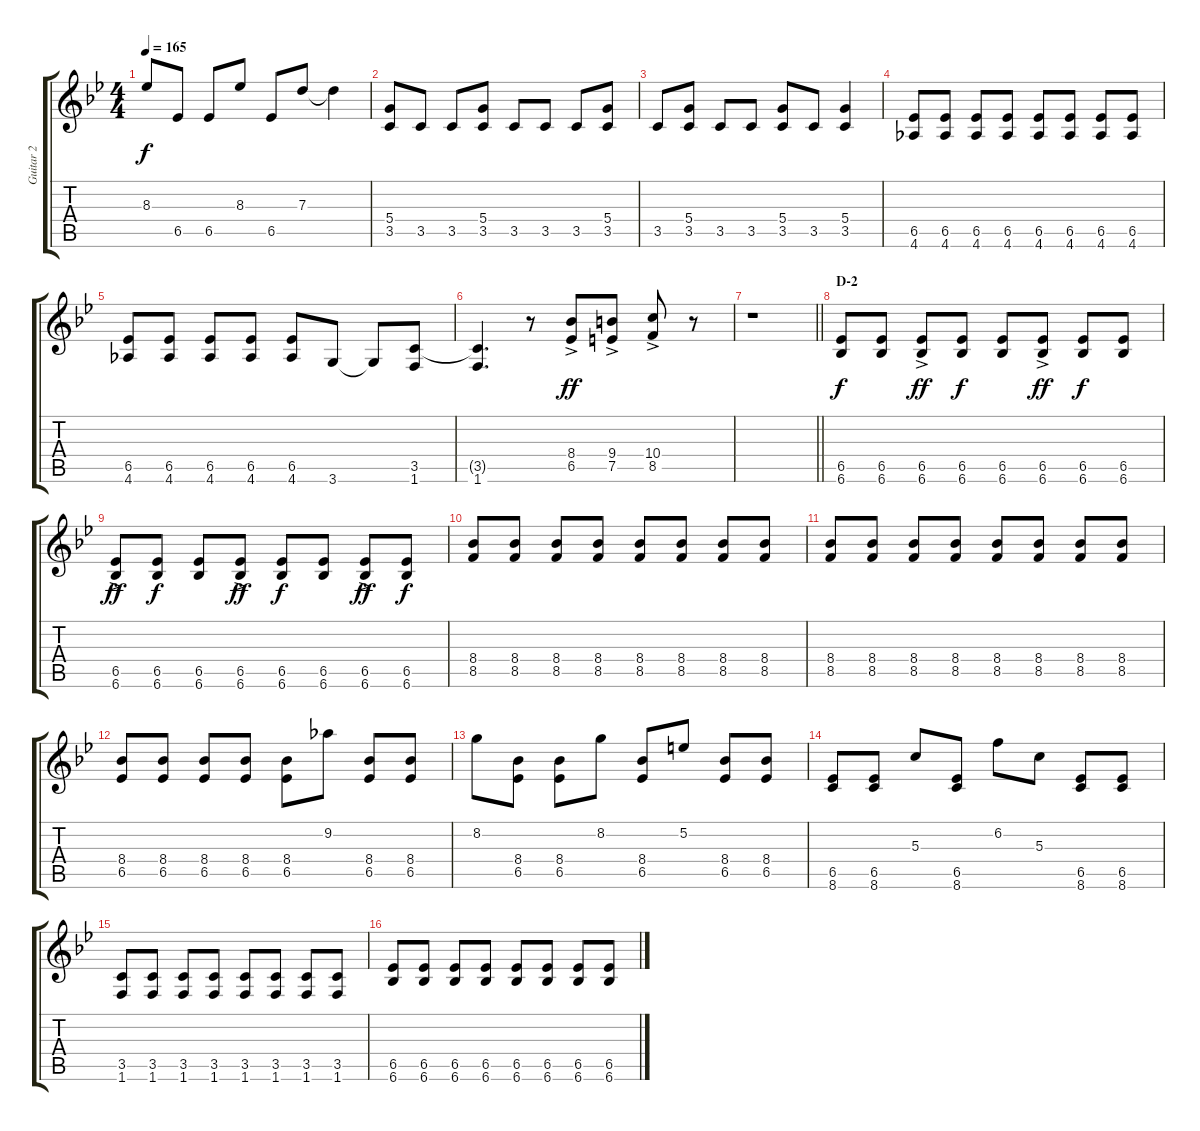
\track ("Guitar 2" "Guitar 2") {instrument distortionguitar}
\staff {score tabs}
\tuning (E4 B3 G3 D3 A2 E2) {hide}
\ts (4 4)
\tempo 165
\clef g2
\ks bb
8.3.8{dy f} 6.5.8 6.5.8 8.3.8 6.5.8 7.3.8 7.3{t}.4 |
(5.4 3.5).8 3.5.8 3.5.8 (5.4 3.5).8 3.5.8 3.5.8 3.5.8 (5.4 3.5).8 |
3.5.8 (5.4 3.5).8 3.5.8 3.5.8 (5.4 3.5).8 3.5.8 (5.4 3.5).4 |
(6.5 4.6).8 (6.5 4.6).8 (6.5 4.6).8 (6.5 4.6).8 (6.5 4.6).8 (6.5 4.6).8 (6.5 4.6).8 (6.5 4.6).8 |
(6.5 4.6).8 (6.5 4.6).8 (6.5 4.6).8 (6.5 4.6).8 (6.5 4.6).8 3.6.8 3.6{t}.8 (3.5 1.6).8 |
(3.5{t} 1.6).4{d} r.8 (8.4{ac} 6.5{ac}).8{dy ff} (9.4{ac} 7.5{ac}).8 (10.4{ac} 8.5{ac}).8 r.8 |
\barLineRight lightlight
r.1 |
\section ("" "D-2")
(6.5 6.6).8{dy f} (6.5 6.6).8 (6.5{ac} 6.6{ac}).8{dy ff} (6.5 6.6).8{dy f} (6.5 6.6).8 (6.5{ac} 6.6{ac}).8{dy ff} (6.5 6.6).8{dy f} (6.5 6.6).8 |
(6.5{ac} 6.6{ac}).8{dy ff} (6.5 6.6).8{dy f} (6.5 6.6).8 (6.5{ac} 6.6{ac}).8{dy ff} (6.5 6.6).8{dy f} (6.5 6.6).8 (6.5{ac} 6.6{ac}).8{dy ff} (6.5 6.6).8{dy f} |
(8.4 8.5).8 (8.4 8.5).8 (8.4 8.5).8 (8.4 8.5).8 (8.4 8.5).8 (8.4 8.5).8 (8.4 8.5).8 (8.4 8.5).8 |
(8.4 8.5).8 (8.4 8.5).8 (8.4 8.5).8 (8.4 8.5).8 (8.4 8.5).8 (8.4 8.5).8 (8.4 8.5).8 (8.4 8.5).8 |
(8.4 6.5).8 (8.4 6.5).8 (8.4 6.5).8 (8.4 6.5).8 (8.4 6.5).8 9.2.8 (8.4 6.5).8 (8.4 6.5).8 |
8.2.8 (8.4 6.5).8 (8.4 6.5).8 8.2.8 (8.4 6.5).8 5.2.8 (8.4 6.5).8 (8.4 6.5).8 |
(6.5 8.6).8 (6.5 8.6).8 5.3.8 (6.5 8.6).8 6.2.8 5.3.8 (6.5 8.6).8 (6.5 8.6).8 |
(3.5 1.6).8 (3.5 1.6).8 (3.5 1.6).8 (3.5 1.6).8 (3.5 1.6).8 (3.5 1.6).8 (3.5 1.6).8 (3.5 1.6).8 |
(6.5 6.6).8 (6.5 6.6).8 (6.5 6.6).8 (6.5 6.6).8 (6.5 6.6).8 (6.5 6.6).8 (6.5 6.6).8 (6.5 6.6).8
